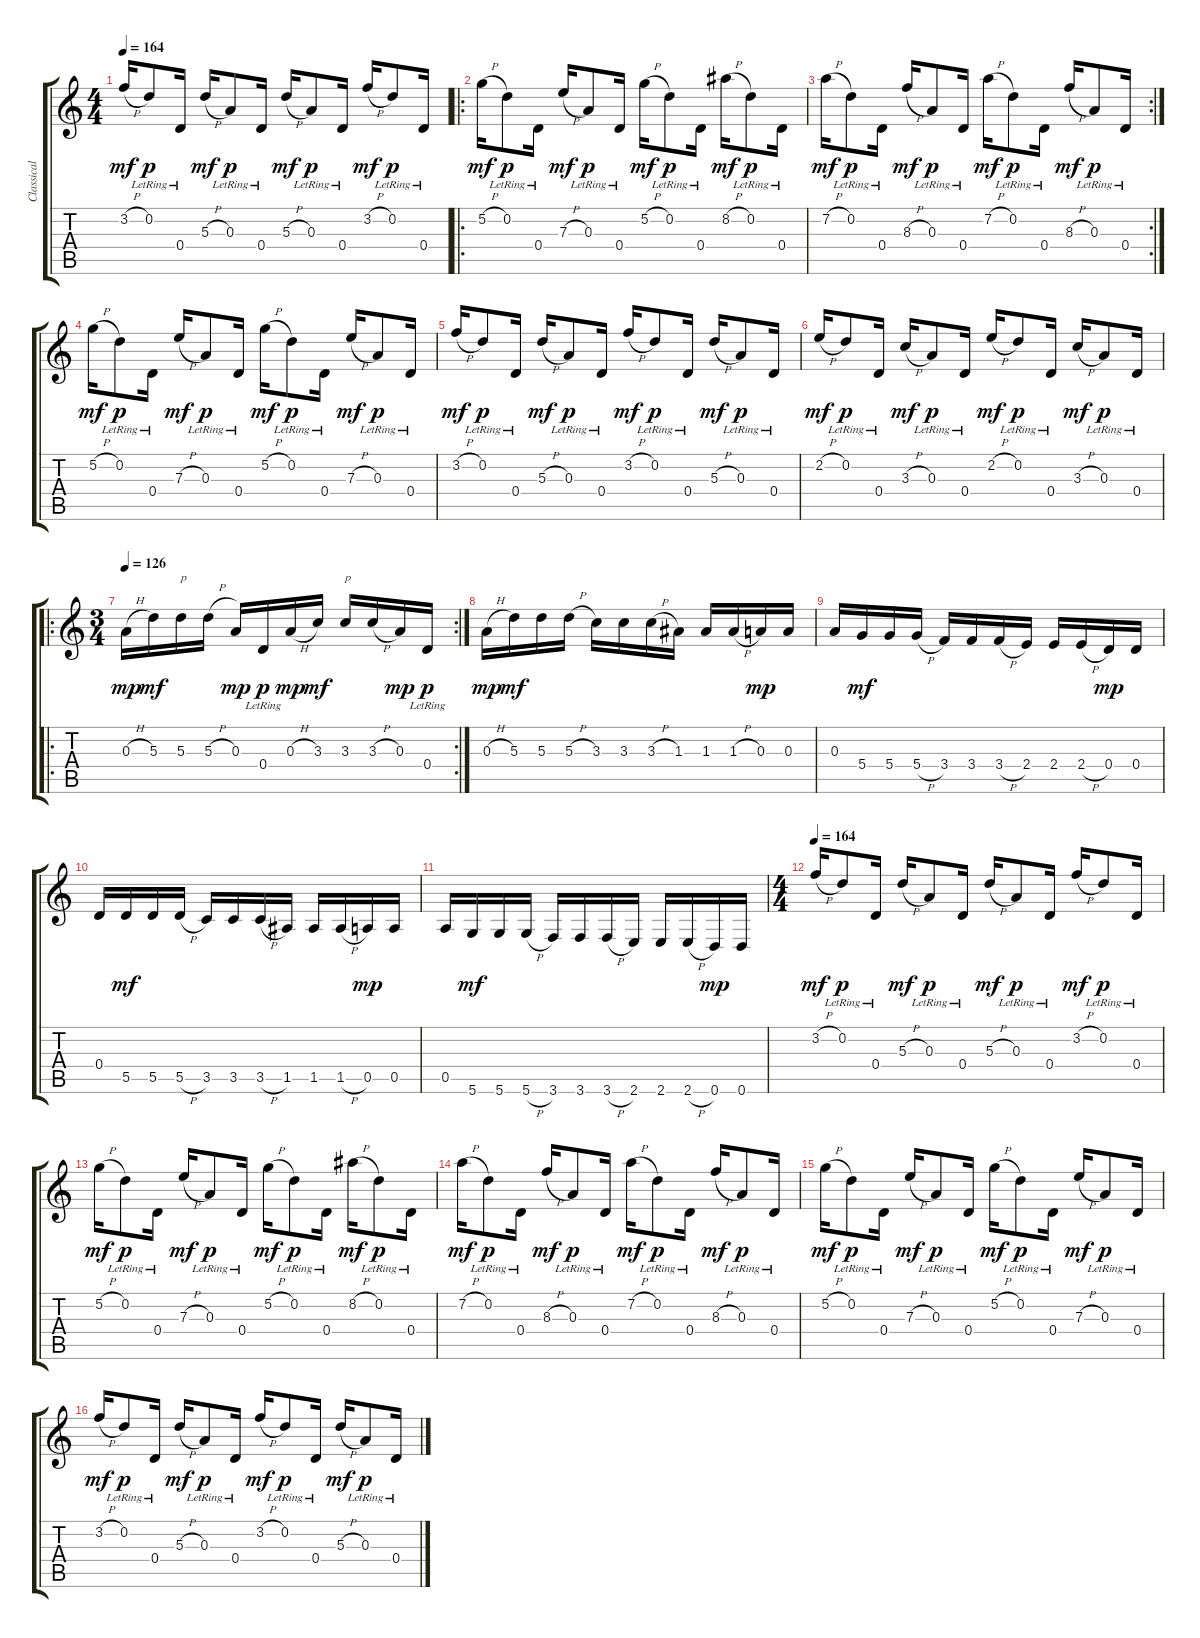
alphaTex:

\track ("Classical guitar" "Classical ") {instrument acousticguitarnylon}
\staff {score tabs}
\tuning (F4 D4 A3 D3 A2 D2) {hide}
\ts (4 4)
\tempo 164
\clef g2
\ks c
3.2{h}.16{dy mf} 0.2{lr}.8{dy p} 0.4{lr}.16 5.3{h}.16{dy mf} 0.3{lr}.8{dy p} 0.4{lr}.16 5.3{h}.16{dy mf} 0.3{lr}.8{dy p} 0.4{lr}.16 3.2{h}.16{dy mf} 0.2{lr}.8{dy p} 0.4{lr}.16 |
\ro
5.2{h}.16{dy mf} 0.2{lr}.8{dy p} 0.4{lr}.16 7.3{h}.16{dy mf} 0.3{lr}.8{dy p} 0.4{lr}.16 5.2{h}.16{dy mf} 0.2{lr}.8{dy p} 0.4{lr}.16 8.2{h}.16{dy mf} 0.2{lr}.8{dy p} 0.4{lr}.16 |
\rc 2
7.2{h}.16{dy mf} 0.2{lr}.8{dy p} 0.4{lr}.16 8.3{h}.16{dy mf} 0.3{lr}.8{dy p} 0.4{lr}.16 7.2{h}.16{dy mf} 0.2{lr}.8{dy p} 0.4{lr}.16 8.3{h}.16{dy mf} 0.3{lr}.8{dy p} 0.4{lr}.16 |
5.2{h}.16{dy mf} 0.2{lr}.8{dy p} 0.4{lr}.16 7.3{h}.16{dy mf} 0.3{lr}.8{dy p} 0.4{lr}.16 5.2{h}.16{dy mf} 0.2{lr}.8{dy p} 0.4{lr}.16 7.3{h}.16{dy mf} 0.3{lr}.8{dy p} 0.4{lr}.16 |
3.2{h}.16{dy mf} 0.2{lr}.8{dy p} 0.4{lr}.16 5.3{h}.16{dy mf} 0.3{lr}.8{dy p} 0.4{lr}.16 3.2{h}.16{dy mf} 0.2{lr}.8{dy p} 0.4{lr}.16 5.3{h}.16{dy mf} 0.3{lr}.8{dy p} 0.4{lr}.16 |
2.2{h}.16{dy mf} 0.2{lr}.8{dy p} 0.4{lr}.16 3.3{h}.16{dy mf} 0.3{lr}.8{dy p} 0.4{lr}.16 2.2{h}.16{dy mf} 0.2{lr}.8{dy p} 0.4{lr}.16 3.3{h}.16{dy mf} 0.3{lr}.8{dy p} 0.4{lr}.16 |
\ro
\rc 2
\ts (3 4)
\tempo 126
0.3{h}.16{dy mp} 5.3.16{dy mf} 5.3.16{txt "p"} 5.3{h}.16 0.3.16{dy mp} 0.4{lr}.16{dy p} 0.3{h}.16{dy mp} 3.3.16{dy mf} 3.3.16{txt "p"} 3.3{h}.16 0.3.16{dy mp} 0.4{lr}.16{dy p} |
0.3{h}.16{dy mp} 5.3.16{dy mf} 5.3.16 5.3{h}.16 3.3.16 3.3.16 3.3{h}.16 1.3.16 1.3.16 1.3{h}.16 0.3.16{dy mp} 0.3.16 |
0.3.16 5.4.16{dy mf} 5.4.16 5.4{h}.16 3.4.16 3.4.16 3.4{h}.16 2.4.16 2.4.16 2.4{h}.16 0.4.16{dy mp} 0.4.16 |
0.4.16 5.5.16{dy mf} 5.5.16 5.5{h}.16 3.5.16 3.5.16 3.5{h}.16 1.5.16 1.5.16 1.5{h}.16 0.5.16{dy mp} 0.5.16 |
0.5.16 5.6.16{dy mf} 5.6.16 5.6{h}.16 3.6.16 3.6.16 3.6{h}.16 2.6.16 2.6.16 2.6{h}.16 0.6.16{dy mp} 0.6.16 |
\ts (4 4)
\tempo 164
3.2{h}.16{dy mf} 0.2{lr}.8{dy p} 0.4{lr}.16 5.3{h}.16{dy mf} 0.3{lr}.8{dy p} 0.4{lr}.16 5.3{h}.16{dy mf} 0.3{lr}.8{dy p} 0.4{lr}.16 3.2{h}.16{dy mf} 0.2{lr}.8{dy p} 0.4{lr}.16 |
5.2{h}.16{dy mf} 0.2{lr}.8{dy p} 0.4{lr}.16 7.3{h}.16{dy mf} 0.3{lr}.8{dy p} 0.4{lr}.16 5.2{h}.16{dy mf} 0.2{lr}.8{dy p} 0.4{lr}.16 8.2{h}.16{dy mf} 0.2{lr}.8{dy p} 0.4{lr}.16 |
7.2{h}.16{dy mf} 0.2{lr}.8{dy p} 0.4{lr}.16 8.3{h}.16{dy mf} 0.3{lr}.8{dy p} 0.4{lr}.16 7.2{h}.16{dy mf} 0.2{lr}.8{dy p} 0.4{lr}.16 8.3{h}.16{dy mf} 0.3{lr}.8{dy p} 0.4{lr}.16 |
5.2{h}.16{dy mf} 0.2{lr}.8{dy p} 0.4{lr}.16 7.3{h}.16{dy mf} 0.3{lr}.8{dy p} 0.4{lr}.16 5.2{h}.16{dy mf} 0.2{lr}.8{dy p} 0.4{lr}.16 7.3{h}.16{dy mf} 0.3{lr}.8{dy p} 0.4{lr}.16 |
3.2{h}.16{dy mf} 0.2{lr}.8{dy p} 0.4{lr}.16 5.3{h}.16{dy mf} 0.3{lr}.8{dy p} 0.4{lr}.16 3.2{h}.16{dy mf} 0.2{lr}.8{dy p} 0.4{lr}.16 5.3{h}.16{dy mf} 0.3{lr}.8{dy p} 0.4{lr}.16
